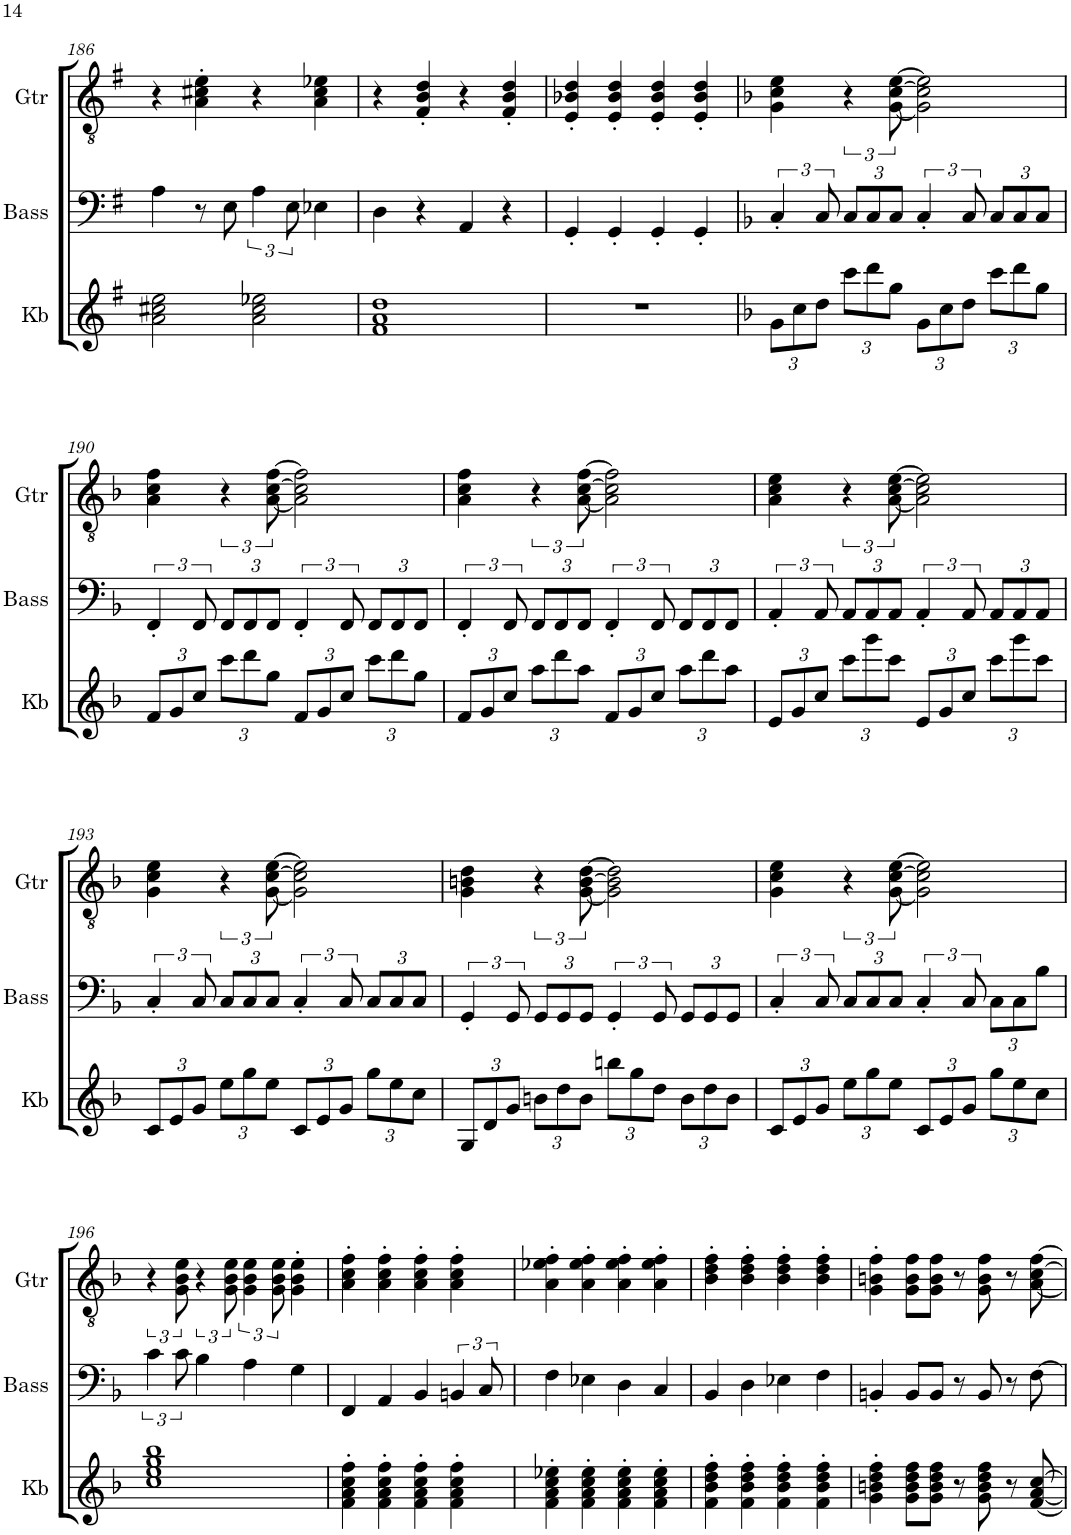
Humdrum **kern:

**kern	**kern	**kern
*part3	*part2	*part1
*staff3	*staff2	*staff1
*I"Keys	*I"Bass	*I"Guitar
*	*I'Bass	*I'Gtr
!!LO:PB:g=z
*clefG2	*clefF4	*clefGv2
*	*Trd7c12	*
*k[f#]	*k[f#]	*k[f#]
*M4/4	*M4/4	*M4/4
=186	=186	=186
2a\ 2cc#X\ 2ee\	4A\	4r
.	8r	4A\' 4c#X\' 4e\'
.	8E\	.
2a\ 2cc#\ 2ee-X\	6A\	4r
.	12E\	.
.	4E-X\	4A\ 4c#\ 4e-X\
=187	=187	=187
1f# 1a 1dd	4D\	4r
.	4r	4F#/' 4B/' 4d/'
.	4AA/	4r
.	4r	4F#/' 4B/' 4d/'
=188	=188	=188
1r	4GG'/	4E/' 4B-X/' 4d/'
.	4GG'/	4E/' 4B-/' 4d/'
.	4GG'/	4E/' 4B-/' 4d/'
.	4GG'/	4E/' 4B-/' 4d/'
=189	=189	=189
*k[b-]	*k[b-]	*k[b-]
*Xbrackettup	*	*
12g\L	6C'/	4G\ 4c\ 4e\
12cc\	.	.
12dd\J	12C/	.
*	*Xbrackettup	*
12ccc\L	12C/L	6r
12ddd\	12C/	.
12gg\J	12C/J	[12G\ [12c\ [12e\
*	*brackettup	*
12g\L	6C'/	2G\] 2c\] 2e\]
12cc\	.	.
12dd\J	12C/	.
*	*Xbrackettup	*
12ccc\L	12C/L	.
12ddd\	12C/	.
12gg\J	12C/J	.
!!LO:LB:g=z
=190	=190	=190
*	*brackettup	*
12f/L	6FF'/	4A\ 4c\ 4f\
12g/	.	.
12cc/J	12FF/	.
*	*Xbrackettup	*
12ccc\L	12FF/L	6r
12ddd\	12FF/	.
12gg\J	12FF/J	[12A\ [12c\ [12f\
*	*brackettup	*
12f/L	6FF'/	2A\] 2c\] 2f\]
12g/	.	.
12cc/J	12FF/	.
*	*Xbrackettup	*
12ccc\L	12FF/L	.
12ddd\	12FF/	.
12gg\J	12FF/J	.
=191	=191	=191
*	*brackettup	*
12f/L	6FF'/	4A\ 4c\ 4f\
12g/	.	.
12cc/J	12FF/	.
*	*Xbrackettup	*
12aa\L	12FF/L	6r
12ddd\	12FF/	.
12aa\J	12FF/J	[12A\ [12c\ [12f\
*	*brackettup	*
12f/L	6FF'/	2A\] 2c\] 2f\]
12g/	.	.
12cc/J	12FF/	.
*	*Xbrackettup	*
12aa\L	12FF/L	.
12ddd\	12FF/	.
12aa\J	12FF/J	.
=192	=192	=192
*	*brackettup	*
12e/L	6AA'/	4A\ 4c\ 4e\
12g/	.	.
12cc/J	12AA/	.
*	*Xbrackettup	*
12ccc\L	12AA/L	6r
12ggg\	12AA/	.
12ccc\J	12AA/J	[12A\ [12c\ [12e\
*	*brackettup	*
12e/L	6AA'/	2A\] 2c\] 2e\]
12g/	.	.
12cc/J	12AA/	.
*	*Xbrackettup	*
12ccc\L	12AA/L	.
12ggg\	12AA/	.
12ccc\J	12AA/J	.
!!LO:LB:g=z
=193	=193	=193
*	*brackettup	*
12c/L	6C'/	4G\ 4c\ 4e\
12e/	.	.
12g/J	12C/	.
*	*Xbrackettup	*
12ee\L	12C/L	6r
12gg\	12C/	.
12ee\J	12C/J	[12G\ [12c\ [12e\
*	*brackettup	*
12c/L	6C'/	2G\] 2c\] 2e\]
12e/	.	.
12g/J	12C/	.
*	*Xbrackettup	*
12gg\L	12C/L	.
12ee\	12C/	.
12cc\J	12C/J	.
=194	=194	=194
*	*brackettup	*
12G/L	6GG'/	4G\ 4Bn\ 4d\
12d/	.	.
12g/J	12GG/	.
*	*Xbrackettup	*
12bn\L	12GG/L	6r
12dd\	12GG/	.
12b\J	12GG/J	[12G\ [12B\ [12d\
*	*brackettup	*
12bbn\L	6GG'/	2G\] 2B\] 2d\]
12gg\	.	.
12dd\J	12GG/	.
*	*Xbrackettup	*
12b\L	12GG/L	.
12dd\	12GG/	.
12b\J	12GG/J	.
=195	=195	=195
*	*brackettup	*
12c/L	6C'/	4G\ 4c\ 4e\
12e/	.	.
12g/J	12C/	.
*	*Xbrackettup	*
12ee\L	12C/L	6r
12gg\	12C/	.
12ee\J	12C/J	[12G\ [12c\ [12e\
*	*brackettup	*
12c/L	6C'/	2G\] 2c\] 2e\]
12e/	.	.
12g/J	12C/	.
*	*Xbrackettup	*
12gg\L	12C\L	.
12ee\	12C\	.
12cc\J	12B-\J	.
!!LO:LB:g=z
=196	=196	=196
*	*brackettup	*
1cc 1ee 1gg 1bb-	6c\	6r
.	12c\	12G\ 12B-\ 12e\
.	4B-\	6r
.	.	12G\ 12B-\ 12e\
.	4A\	6G\ 6B-\ 6e\
.	.	12G\ 12B-\ 12e\
.	4G\	4G\' 4B-\' 4e\'
=197	=197	=197
4f\' 4a\' 4cc\' 4ff\'	4FF/	4A\' 4c\' 4f\'
4f\' 4a\' 4cc\' 4ff\'	4AA/	4A\' 4c\' 4f\'
4f\' 4a\' 4cc\' 4ff\'	4BB-/	4A\' 4c\' 4f\'
4f\' 4a\' 4cc\' 4ff\'	6BBn/	4A\' 4c\' 4f\'
.	12C/	.
=198	=198	=198
4f\' 4a\' 4cc\' 4ee-X\'	4F\	4A\' 4e-X\' 4f\'
4f\' 4a\' 4cc\' 4ee-\'	4E-X\	4A\' 4e-\' 4f\'
4f\' 4a\' 4cc\' 4ee-\'	4D\	4A\' 4e-\' 4f\'
4f\' 4a\' 4cc\' 4ee-\'	4C/	4A\' 4e-\' 4f\'
=199	=199	=199
4f\' 4b-\' 4dd\' 4ff\'	4BB-/	4B-\' 4d\' 4f\'
4f\' 4b-\' 4dd\' 4ff\'	4D\	4B-\' 4d\' 4f\'
4f\' 4b-\' 4dd\' 4ff\'	4E-X\	4B-\' 4d\' 4f\'
4f\' 4b-\' 4dd\' 4ff\'	4F\	4B-\' 4d\' 4f\'
=200	=200	=200
4g\' 4bn\' 4dd\' 4ff\'	4BBn'/	4G\' 4Bn\' 4f\'
8g\ 8b\ 8dd\ 8ff\L	8BB/L	8G\ 8B\ 8f\L
8g\ 8b\ 8dd\ 8ff\J	8BB/J	8G\ 8B\ 8f\J
8r	8r	8r
8g\ 8b\ 8dd\ 8ff\	8BB/	8G\ 8B\ 8f\
8r	8r	8r
[8f/ [8a/ [8cc/	[8F\	[8A\ [8c\ [8f\
=	=	=
*-	*-	*-
